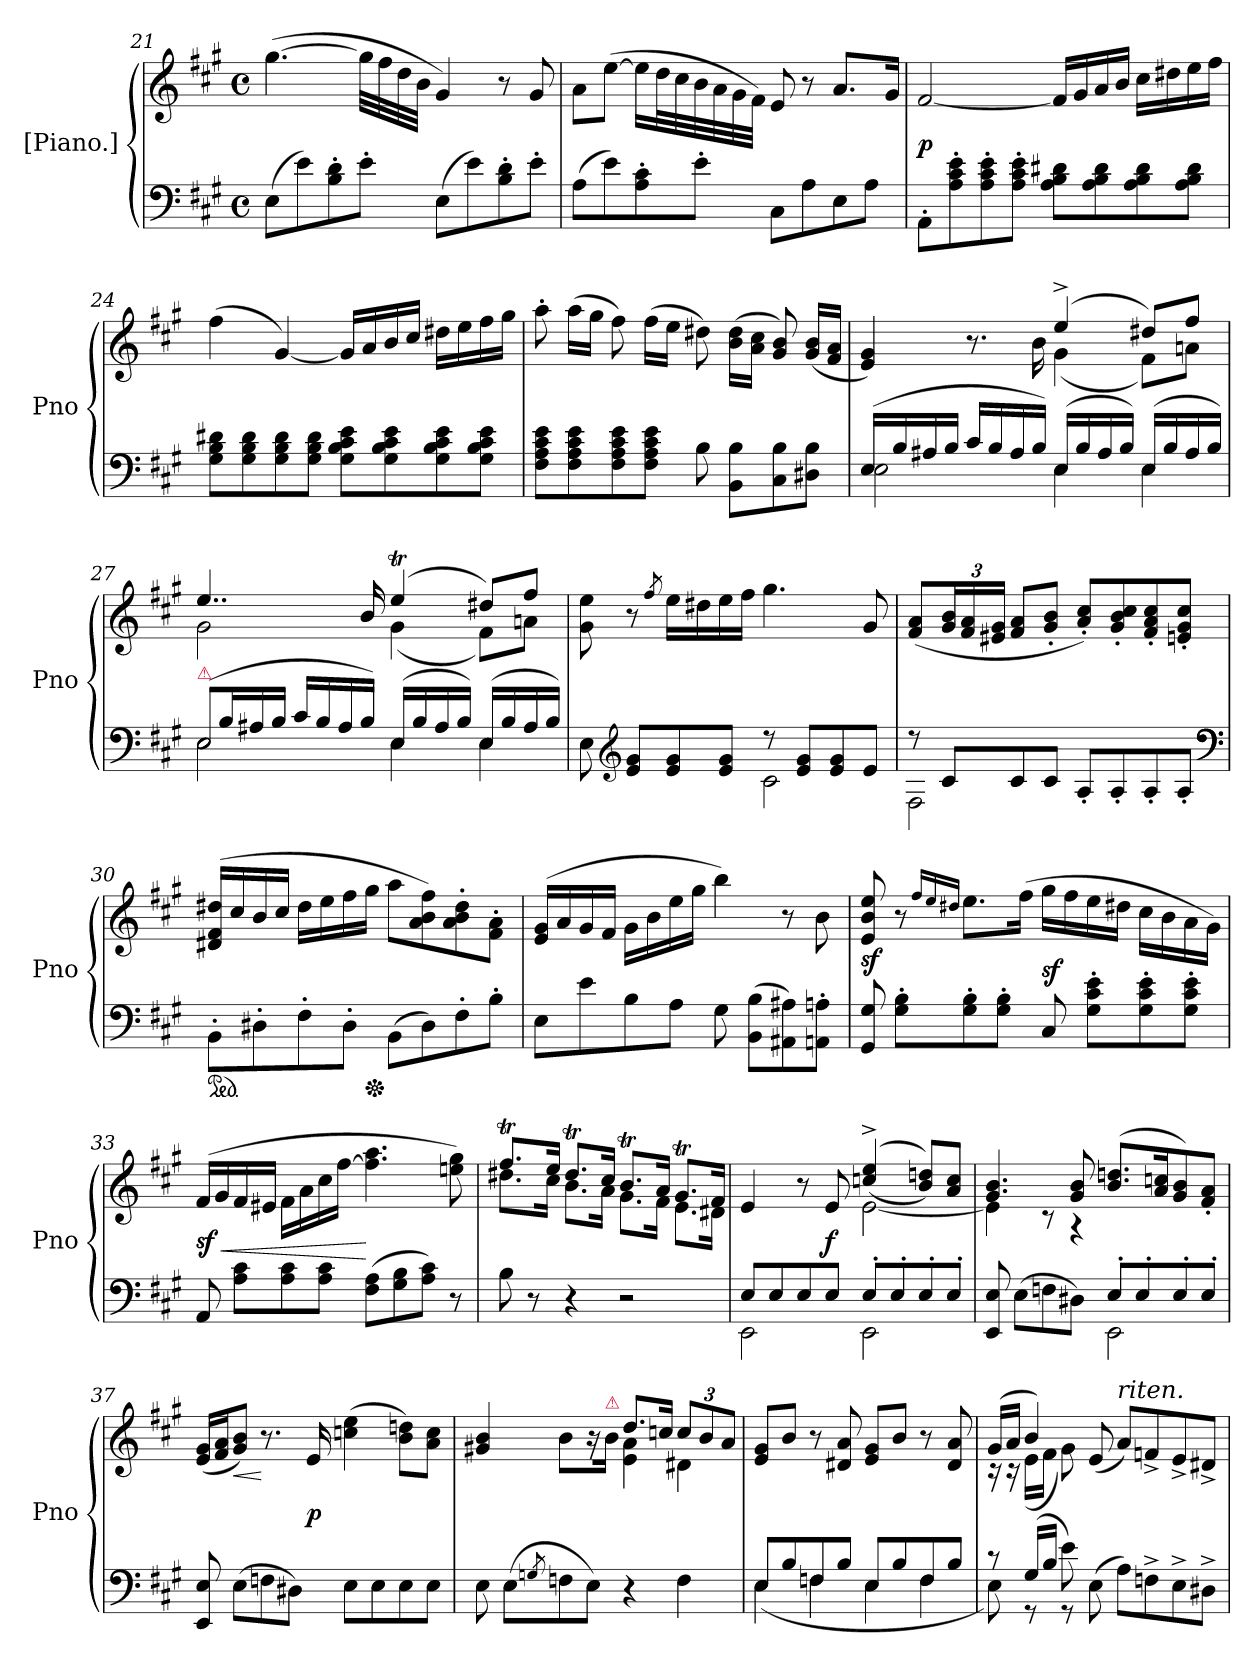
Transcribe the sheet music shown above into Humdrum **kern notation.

**kern	**kern	**dynam
*part1	*part1	*part1
*staff2	*staff1	*staff1/2
*I"[Piano.]	*	*
*I'Pno	*	*
*clefF4	*clefG2	*
*k[f#c#g#]	*k[f#c#g#]	*
*A:	*A:	*
*M4/4	*M4/4	*
*met(c)	*met(c)	*
=21	=21	=21
(8E\L	([4.gg#\	.
8e\)	.	.
8B'\ 8d'\	.	.
8e'\J	32gg#\LLL]	.
.	32ff#\	.
.	32dd\	.
.	32b\JJJ	.
(8E\L	4g#/)	.
8e\)	.	.
8B'\ 8d'\	8r	.
8e'\J	8g#/	.
=22	=22	=22
(8A\L	8a\L	.
8e\)	([8ee\J	.
8A'\ 8c#'\	16ee\LL]	.
.	32dd\L	.
.	32cc#\	.
8e'\J	32b\	.
.	32a\	.
.	32g#\	.
.	32f#\JJJ)	.
8C#\L	8e/	.
8A\	8r	.
8E\	8.a/L	.
8A\J	.	.
.	16g#/Jk	.
=23	=23	=23
8AA'\L	[2f#/	p
8A'\ 8c#'\ 8e'\	.	.
8A'\ 8c#'\ 8e'\	.	.
8A'\ 8c#'\ 8e'\J	.	.
8A\ 8B\ 8d#X\L	16f#/LL]	.
.	16g#/	.
8A\ 8B\ 8d#\	16a/	.
.	16b/JJ	.
8A\ 8B\ 8d#\	16cc#\LL	.
.	16dd#X\	.
8A\ 8B\ 8d#\J	16ee\	.
.	16ff#\JJ	.
=24	=24	=24
8G#\ 8B\ 8d#X\L	(4ff#\	.
8G#\ 8B\ 8d#\	.	.
8G#\ 8B\ 8d#\	[4g#/)	.
8G#\ 8B\ 8d#\J	.	.
8G#\ 8B\ 8c#\ 8e\L	16g#/LL]	.
.	16a/	.
8G#\ 8B\ 8c#\ 8e\	16b/	.
.	16cc#/JJ	.
8G#\ 8B\ 8c#\ 8e\	16dd#X\LL	.
.	16ee\	.
8G#\ 8B\ 8c#\ 8e\J	16ff#\	.
.	16gg#\JJ	.
=25	=25	=25
8F#\ 8A\ 8c#\ 8e\L	8aa'\	.
8F#\ 8A\ 8c#\ 8e\	(16aa\LL	.
.	16gg#\JJ	.
8F#\ 8A\ 8c#\ 8e\	8ff#\)	.
8F#\ 8A\ 8c#\ 8e\J	(16ff#\LL	.
.	16ee\JJ	.
8B\	8dd#X\)	.
8BB\ 8B\L	(16b\ 16dd#\LL	.
.	16a\ 16cc#\JJ	.
8C#\ 8B\	8g#/ 8b/)	.
8D#X\ 8B\J	(16g#/ 16b/LL	.
.	16f#/ 16a/JJ	.
=26	=26	=26
!LO:TX:a:color=crimson:t=⚠	!	!
!LO:N:vis=2	!	!
*^	*^	*
(<16E/	2E\	4e/ 4g#/)	4ryy	.
16B/	.	.	.	.
16A#X/	.	.	.	.
16B/JJ	.	.	.	.
16c#/LL	.	8.r	8.ryy	.
16B/	.	.	.	.
16A#/	.	.	.	.
16B/JJ)	.	16b\	16ryy	.
(<16E/LL	4E\	(4ee^/	(4g#\	.
16B/	.	.	.	.
16A#/	.	.	.	.
16B/JJ)	.	.	.	.
(<16E/LL	4E\	8dd#X/L)	8f#\L)	.
16B/	.	.	.	.
16A#/	.	8ff#/J	8an\J	.
16B/JJ)	.	.	.	.
=27	=27	=27	=27	=27
!LO:TX:a:color=crimson:t=⚠	!	!	!	!
!LO:N:vis=2	!	!	!	!
(<16E/	2E\	4..ee/	2g#\	.
16B/	.	.	.	.
16A#X/	.	.	.	.
16B/JJ	.	.	.	.
16c#/LL	.	.	.	.
16B/	.	.	.	.
16A#/	.	.	.	.
16B/JJ)	.	16b/	.	.
(<16E/LL	4E\	(4eeT/	(4g#\	.
16B/	.	.	.	.
16A#/	.	.	.	.
16B/JJ)	.	.	.	.
(<16E/LL	4E\	8dd#X/L)	8f#\L)	.
16B/	.	.	.	.
16A#/	.	8ff#/J	8an\J	.
16B/JJ)	.	.	.	.
*	*	*v	*v	*
=28	=28	=28	=28
8E\	2ryy	8g#\ 8ee\	.
*clefG2	*	*	*
8e/ 8g#/L	.	8r	.
.	.	8qff#/	.
8e/ 8g#/	.	16ee\LL	.
.	.	16dd#X\	.
8e/ 8g#/J	.	16ee\	.
.	.	16ff#\JJ	.
8r	2c#\	4.gg#\	.
8e/ 8g#/L	.	.	.
8e/ 8g#/	.	.	.
8e/J	.	8g#/	.
=29	=29	=29	=29
8r	2F#\	(8f#/ 8a/L	.
8c#/L	.	24g#/ 24b/L	.
.	.	24f#/ 24a/	.
.	.	24e#X/ 24g#/JJ	.
8c#/	.	8f#/ 8a/L	.
8c#/J	.	8g#'/ 8b'/J	.
8A'/L	2ryy	8a'/ 8cc#'/L)	.
8A'/	.	8g#'/ 8b'/ 8cc#'/	.
8A'/	.	8f#'/ 8a'/ 8cc#'/	.
8A'/J	.	8en'/ 8g#'/ 8cc#'/J	.
*v	*v	*	*
*clefF4	*	*
=30	=30	=30
*ped	*	*
8BB'\L	(16d#X/ 16f#/ 16dd#X/LL	.
.	16cc#/	.
8D#X'\	16b/	.
.	16cc#/JJ	.
8F#'\	16dd#\LL	.
.	16ee\	.
8D#'\J	16ff#\	.
*Xped	*	*
.	16gg#\JJ	.
(8BB\L	8aa\L	.
8D#\)	8a\ 8b\ 8ff#\)	.
8F#'\	8a'\ 8b'\ 8dd#'\	.
8B'\J	8f#'\ 8a'\J	.
=31	=31	=31
8E\L	(16e/ 16g#/LL	.
.	16a/	.
8e\	16g#/	.
.	16f#/JJ	.
8B\	16g#\LL	.
.	16b\	.
8A\J	16ee\	.
.	16gg#\JJ	.
8G#\	4bb\)	.
(8BB\ 8B\L	.	.
8AA#X\ 8A#X\)	8r	.
8AAn'\ 8An'\J	8b\	.
=32	=32	=32
8GG#/ 8G#/	8e/ 8b/ 8ee/	sf
8G#'\ 8B'\L	8r	.
.	16qqff#/LL	.
.	16qqee/	.
.	16qqdd#X/JJ	.
8G#'\ 8B'\	8.ee\L	.
8G#'\ 8B'\J	.	.
.	(16ff#\Jk	.
8C#/	16gg#\LL	sf
.	16ff#\	.
8G#'\ 8c#'\ 8e'\L	16ee\	.
.	16dd#X\JJ	.
8G#'\ 8c#'\ 8e'\	16cc#\LL	.
.	16b\	.
8G#'\ 8c#'\ 8e'\J	16a\	.
.	16g#\JJ)	.
=33	=33	=33
8AA/	(16f#/LL	< sf
.	16g#/	.
8A\ 8c#\L	16f#/	.
.	16e#X/JJ	.
8A\ 8c#\	16f#\LL	.
.	16a\	.
8A\ 8c#\J	16cc#\	.
.	[16ff#\JJ	.
(8F#\ 8A\L	4.ff#]\ 4.aa\	[
8G#\ 8B\	.	.
8A\ 8c#\J)	.	.
8r	8een\ 8gg#\)	.
=34	=34	=34
*	*^	*
8B\	8.ff#T/L	8.dd#X\L	.
8r	.	.	.
.	16ee/Jk	16cc#\Jk	.
4r	8.dd#t/L	8.b\L	.
.	16cc#/Jk	16a\Jk	.
2r	8.bT/L	8.g#\L	.
.	16a/Jk	16f#\Jk	.
.	8.g#t/L	8.e\L	.
.	16f#/Jk	16d#X\Jk	.
=35	=35	=35	=35
*^	*	*	*
8E/L	2EE\	4e/	4ryy	.
8E/	.	.	.	.
8E/	.	8r	8ryy	.
8E/J	.	8e/	8ryy	f
8E'/L	2EE\	(<(>4ccn^/ 4ee^/	[2e\	.
8E'/	.	.	.	.
8E'/	.	8b/ 8ddn/L))	.	.
8E'/J	.	8a/ 8cc/J	.	.
=36	=36	=36	=36	=36
8EE/ 8E/	2ryy	4.g#/ 4.b/	4e\]	.
(8E\L	.	.	.	.
8Fn\	.	.	8r	.
8D#X\J)	.	8g#/ 8b/	4r	.
8E'/L	2EE\	(<8.b/ 8.ddn/L	.	.
8E'/	.	.	8ryy	.
.	.	16a/ 16ccn/K	.	.
8E'/	.	8g#/ 8b/)	4ryy	.
8E'/J	.	8f#'/ 8a'/J	.	.
*v	*v	*	*	*
*	*v	*v	*
=37	=37	=37
8EE/ 8E/	(16e/ 16g#/LL	.
.	16f#/ 16a/J	.
!	!	!LO:HP:b
(8E\L	8g#/ 8b/J)	<
8Fn\	8.r	[
8D#X\J)	.	.
.	16e/	p
8E\L	(4ccn\ 4ee\	.
8E\	.	.
8E\	8b\ 8ddn\L)	.
8E\J	8a\ 8cc\J	.
=38	=38	=38
*	*^	*
8E\	4g#X/ 4b/	4ryy	.
(8E\L	.	.	.
8qGn/	.	.	.
8Fn\	8b\L	8.ryy	.
8E\J)	16r	.	.
!	!LO:TX:a:color=crimson:t=⚠	!	!
.	16b\Jk	16ryy	.
4r	8.dd/L	4e\ 4a\	.
.	16ccn/Jk	.	.
4F\	12cc/L	4d#X\	.
.	12b/	.	.
.	12a/J	.	.
*	*v	*v	*
=39	=39	=39
*^	*	*
8E/L	(4E\	8e/ 8g#/L	.
8B/	.	8b/J	.
8Fn/	4F\	8r	.
8B/J	.	8d#X/ 8a/	.
8E/L	4E\	8e/ 8g#/L	.
8B/	.	8b/J	.
8F/	4F\	8r	.
8B/J	.	8d#/ 8a/	.
=40	=40	=40	=40
*	*	*^	*
8r	8E\)	(16g#/LL	16r	.
.	.	16a/JJ	16r	.
(16G#/LL	8rGG	4b/)	(>16e\LL	.
16B/JJ	.	.	16f#\JJ	.
8e\)	8rGG	.	8g#\)	.
(8E\	8ryy	(8e/	8ryy	.
!	!	!LO:TX:a:i:t=riten.	!	!
8A\L)	2ryy	8a/L)	2ryy	.
8Fn^\	.	8fn^/	.	.
8E^\	.	8e^/	.	.
8D#X^\J	.	8d#X^/J	.	.
*v	*v	*	*	*
*	*v	*v	*
=	=	=
*-	*-	*-
